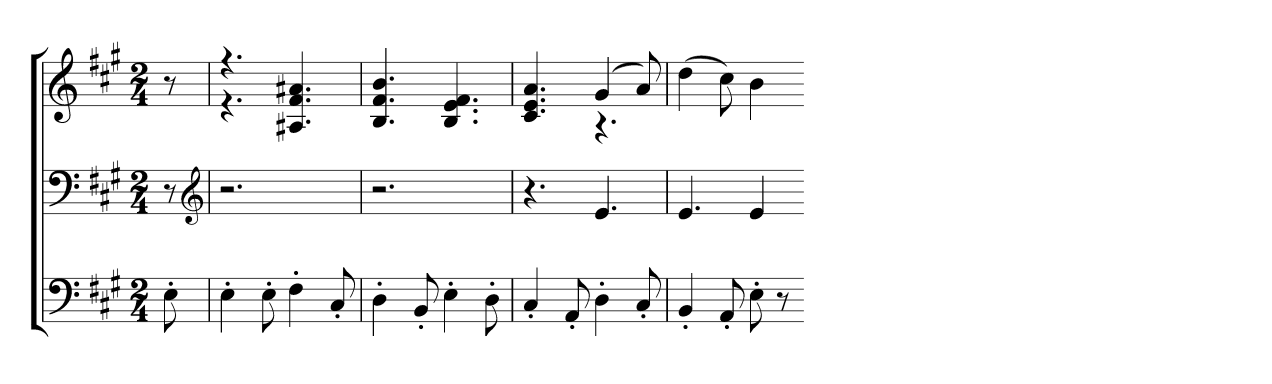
**kern	**kern	**kern
*part3	*part2	*part1
*staff3	*staff2	*staff1
*clefF4	*clefF4	*clefG2
*k[f#c#g#]	*k[f#c#g#]	*k[f#c#g#]
*A:	*A:	*A:
*M2/4	*M2/4	*M2/4
=	=	=
8E'	8r	8r
*	*clefG2	*
=428	=428	=428
*	*	*^
4E'	2.r	4.r	4.r
8E'	.	.	.
4F#'	.	4.A#X 4.f# 4.a#X	4.ryy
8C#'	.	.	.
*	*	*v	*v
=429	=429	=429
4D'	2.r	4.B 4.f# 4.b
8BB'	.	.
4E'	.	4.B 4.e 4.f#
8D'	.	.
=430	=430	=430
*	*	*^
4C#'	4.r	4.c# 4.e 4.a	4.ryy
8AA'	.	.	.
4D'	4.e	(4g#	4.r
8C#'	.	8a)	.
*	*	*v	*v
=431	=431	=431
4BB'	4.e	(4dd
8AA'	.	8cc#)
8E'	4e	4b
8r	.	.
=-	=-	=-
*-	*-	*-
